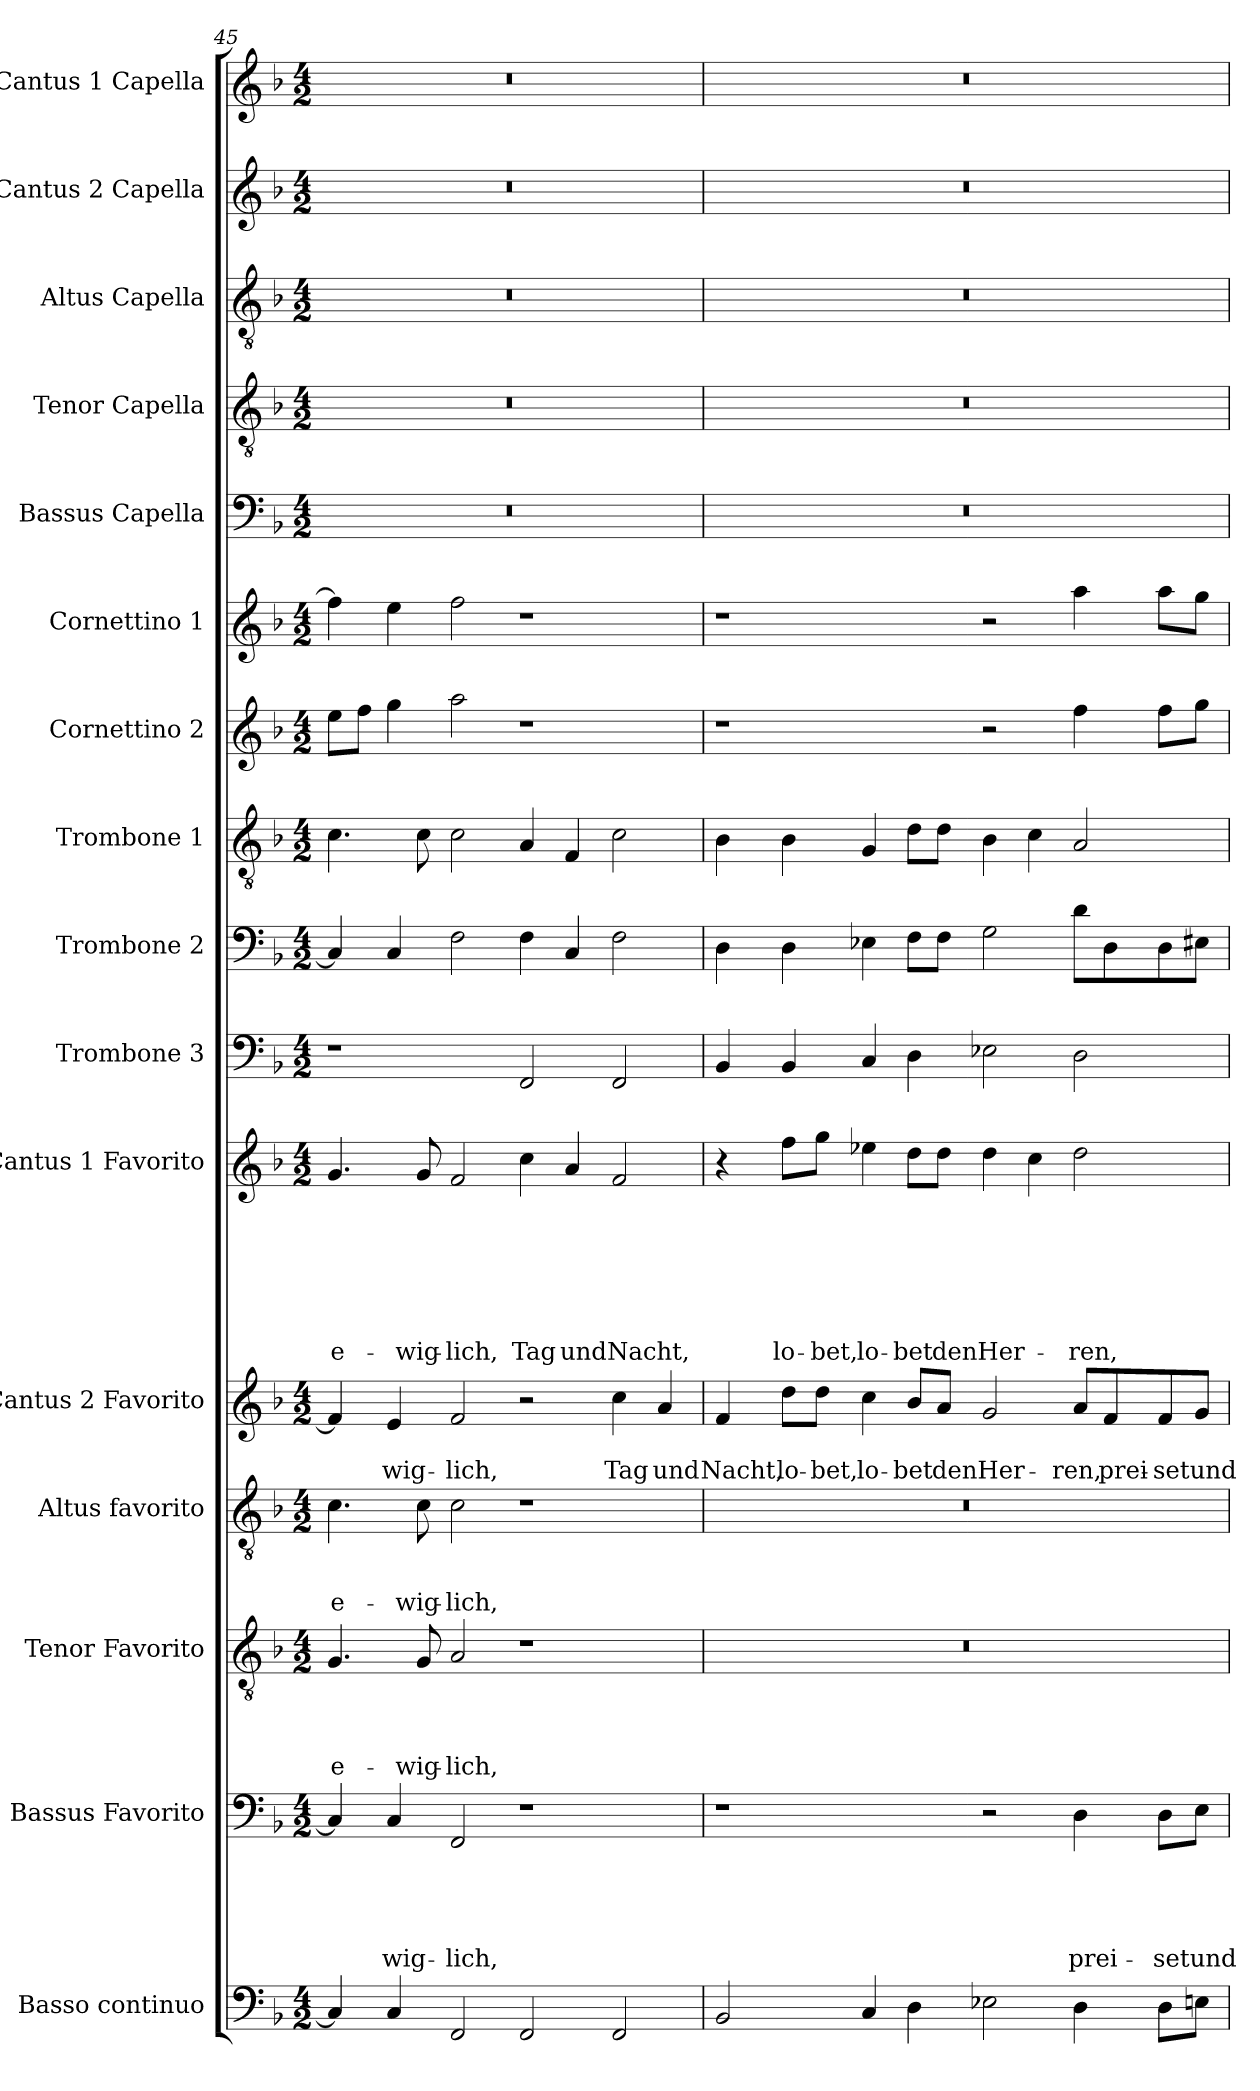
**kern	**kern	**text	**text	**text	**text	**text	**kern	**text	**text	**text	**text	**kern	**text	**text	**text	**kern	**text	**text	**kern	**text	**text	**text	**text	**text	**text	**text	**kern	**kern	**kern	**kern	**kern	**kern	**kern	**kern	**kern	**kern
*part16	*part15	*part15	*part15	*part15	*part15	*part15	*part14	*part14	*part14	*part14	*part14	*part13	*part13	*part13	*part13	*part12	*part12	*part12	*part11	*part11	*part11	*part11	*part11	*part11	*part11	*part11	*part10	*part9	*part8	*part7	*part6	*part5	*part4	*part3	*part2	*part1
*staff16	*staff15	*staff15	*staff15	*staff15	*staff15	*staff15	*staff14	*staff14	*staff14	*staff14	*staff14	*staff13	*staff13	*staff13	*staff13	*staff12	*staff12	*staff12	*staff11	*staff11	*staff11	*staff11	*staff11	*staff11	*staff11	*staff11	*staff10	*staff9	*staff8	*staff7	*staff6	*staff5	*staff4	*staff3	*staff2	*staff1
*I"Basso continuo	*I"Bassus Favorito	*	*	*	*	*	*I"Tenor Favorito	*	*	*	*	*I"Altus favorito	*	*	*	*I"Cantus 2 Favorito	*	*	*I"Cantus 1 Favorito	*	*	*	*	*	*	*	*I"Trombone 3	*I"Trombone 2	*I"Trombone 1	*I"Cornettino 2	*I"Cornettino 1	*I"Bassus Capella	*I"Tenor Capella	*I"Altus Capella	*I"Cantus 2 Capella	*I"Cantus 1 Capella
!!LO:PB:g=z
*clefF4	*clefF4	*	*	*	*	*	*clefGv2	*	*	*	*	*clefGv2	*	*	*	*clefG2	*	*	*clefG2	*	*	*	*	*	*	*	*clefF4	*clefF4	*clefGv2	*clefG2	*clefG2	*clefF4	*clefGv2	*clefGv2	*clefG2	*clefG2
*k[b-]	*k[b-]	*	*	*	*	*	*k[b-]	*	*	*	*	*k[b-]	*	*	*	*k[b-]	*	*	*k[b-]	*	*	*	*	*	*	*	*k[b-]	*k[b-]	*k[b-]	*k[b-]	*k[b-]	*k[b-]	*k[b-]	*k[b-]	*k[b-]	*k[b-]
*F:	*F:	*	*	*	*	*	*F:	*	*	*	*	*F:	*	*	*	*F:	*	*	*F:	*	*	*	*	*	*	*	*F:	*F:	*F:	*F:	*F:	*F:	*F:	*F:	*F:	*F:
*M4/2	*M4/2	*	*	*	*	*	*M4/2	*	*	*	*	*M4/2	*	*	*	*M4/2	*	*	*M4/2	*	*	*	*	*	*	*	*M4/2	*M4/2	*M4/2	*M4/2	*M4/2	*M4/2	*M4/2	*M4/2	*M4/2	*M4/2
=45	=45	=45	=45	=45	=45	=45	=45	=45	=45	=45	=45	=45	=45	=45	=45	=45	=45	=45	=45	=45	=45	=45	=45	=45	=45	=45	=45	=45	=45	=45	=45	=45	=45	=45	=45	=45
!	!	!	!	!	!	!	!	!	!	!	!LO:LY:b	!	!	!	!LO:LY:b	!	!	!	!	!	!	!	!	!	!	!LO:LY:b	!	!	!	!	!	!	!	!	!	!
4C/]	4C/]	.	.	.	.	.	4.G/	.	.	.	e-	4.c\	.	.	e-	4f/]	.	.	4.g/	.	.	.	.	.	.	e-	1r	4C/]	4.c\	8ee\L	4ff\]	0r	0r	0r	0r	0r
.	.	.	.	.	.	.	.	.	.	.	.	.	.	.	.	.	.	.	.	.	.	.	.	.	.	.	.	.	.	8ff\J	.	.	.	.	.	.
!	!	!	!	!	!	!LO:LY:b	!	!	!	!	!	!	!	!	!	!	!	!LO:LY:b	!	!	!	!	!	!	!	!	!	!	!	!	!	!	!	!	!	!
4C/	4C/	.	.	.	.	-wig-	.	.	.	.	.	.	.	.	.	4e/	.	-wig-	.	.	.	.	.	.	.	.	.	4C/	.	4gg\	4ee\	.	.	.	.	.
!	!	!	!	!	!	!	!	!	!	!	!LO:LY:b	!	!	!	!LO:LY:b	!	!	!	!	!	!	!	!	!	!	!LO:LY:b	!	!	!	!	!	!	!	!	!	!
.	.	.	.	.	.	.	8G/	.	.	.	-wig-	8c\	.	.	-wig-	.	.	.	8g/	.	.	.	.	.	.	-wig-	.	.	8c\	.	.	.	.	.	.	.
!	!	!	!	!	!	!LO:LY:b	!	!	!	!	!LO:LY:b	!	!	!	!LO:LY:b	!	!	!LO:LY:b	!	!	!	!	!	!	!	!LO:LY:b	!	!	!	!	!	!	!	!	!	!
2FF/	2FF/	.	.	.	.	-lich,	2A/	.	.	.	-lich,	2c\	.	.	-lich,	2f/	.	-lich,	2f/	.	.	.	.	.	.	-lich,	.	2F\	2c\	2aa\	2ff\	.	.	.	.	.
!	!	!	!	!	!	!	!	!	!	!	!	!	!	!	!	!	!	!	!	!	!	!	!	!	!	!LO:LY:b	!	!	!	!	!	!	!	!	!	!
2FF/	1r	.	.	.	.	.	1r	.	.	.	.	1r	.	.	.	2r	.	.	4cc\	.	.	.	.	.	.	Tag	2FF/	4F\	4A/	1r	1r	.	.	.	.	.
!	!	!	!	!	!	!	!	!	!	!	!	!	!	!	!	!	!	!	!	!	!	!	!	!	!	!LO:LY:b	!	!	!	!	!	!	!	!	!	!
.	.	.	.	.	.	.	.	.	.	.	.	.	.	.	.	.	.	.	4a/	.	.	.	.	.	.	und	.	4C/	4F/	.	.	.	.	.	.	.
!	!	!	!	!	!	!	!	!	!	!	!	!	!	!	!	!	!	!LO:LY:b	!	!	!	!	!	!	!	!LO:LY:b	!	!	!	!	!	!	!	!	!	!
2FF/	.	.	.	.	.	.	.	.	.	.	.	.	.	.	.	4cc\	.	Tag	2f/	.	.	.	.	.	.	Nacht,	2FF/	2F\	2c\	.	.	.	.	.	.	.
!	!	!	!	!	!	!	!	!	!	!	!	!	!	!	!	!	!	!LO:LY:b	!	!	!	!	!	!	!	!	!	!	!	!	!	!	!	!	!	!
.	.	.	.	.	.	.	.	.	.	.	.	.	.	.	.	4a/	.	und	.	.	.	.	.	.	.	.	.	.	.	.	.	.	.	.	.	.
=46	=46	=46	=46	=46	=46	=46	=46	=46	=46	=46	=46	=46	=46	=46	=46	=46	=46	=46	=46	=46	=46	=46	=46	=46	=46	=46	=46	=46	=46	=46	=46	=46	=46	=46	=46	=46
!	!	!	!	!	!	!	!	!	!	!	!	!	!	!	!	!	!	!LO:LY:b	!	!	!	!	!	!	!	!	!	!	!	!	!	!	!	!	!	!
2BB-/	1r	.	.	.	.	.	0r	.	.	.	.	0r	.	.	.	4f/	.	Nacht,	4r	.	.	.	.	.	.	.	4BB-/	4D\	4B-\	1r	1r	0r	0r	0r	0r	0r
!	!	!	!	!	!	!	!	!	!	!	!	!	!	!	!	!	!	!LO:LY:b	!	!	!	!	!	!	!	!LO:LY:b	!	!	!	!	!	!	!	!	!	!
.	.	.	.	.	.	.	.	.	.	.	.	.	.	.	.	8dd\L	.	lo-	8ff\L	.	.	.	.	.	.	lo-	4BB-/	4D\	4B-\	.	.	.	.	.	.	.
!	!	!	!	!	!	!	!	!	!	!	!	!	!	!	!	!	!	!LO:LY:b	!	!	!	!	!	!	!	!LO:LY:b	!	!	!	!	!	!	!	!	!	!
.	.	.	.	.	.	.	.	.	.	.	.	.	.	.	.	8dd\J	.	-bet,	8gg\J	.	.	.	.	.	.	-bet,	.	.	.	.	.	.	.	.	.	.
!	!	!	!	!	!	!	!	!	!	!	!	!	!	!	!	!	!	!LO:LY:b	!	!	!	!	!	!	!	!LO:LY:b	!	!	!	!	!	!	!	!	!	!
4C/	.	.	.	.	.	.	.	.	.	.	.	.	.	.	.	4cc\	.	lo-	4ee-X\	.	.	.	.	.	.	lo-	4C/	4E-X\	4G/	.	.	.	.	.	.	.
!	!	!	!	!	!	!	!	!	!	!	!	!	!	!	!	!	!	!LO:LY:b	!	!	!	!	!	!	!	!LO:LY:b	!	!	!	!	!	!	!	!	!	!
4D\	.	.	.	.	.	.	.	.	.	.	.	.	.	.	.	8b-/L	.	-bet	8dd\L	.	.	.	.	.	.	-bet	4D\	8F\L	8d\L	.	.	.	.	.	.	.
!	!	!	!	!	!	!	!	!	!	!	!	!	!	!	!	!	!	!LO:LY:b	!	!	!	!	!	!	!	!LO:LY:b	!	!	!	!	!	!	!	!	!	!
.	.	.	.	.	.	.	.	.	.	.	.	.	.	.	.	8a/J	.	den	8dd\J	.	.	.	.	.	.	den	.	8F\J	8d\J	.	.	.	.	.	.	.
!	!	!	!	!	!	!	!	!	!	!	!	!	!	!	!	!	!	!LO:LY:b	!	!	!	!	!	!	!	!LO:LY:b	!	!	!	!	!	!	!	!	!	!
2E-X\	2r	.	.	.	.	.	.	.	.	.	.	.	.	.	.	2g/	.	Her-	4dd\	.	.	.	.	.	.	Her-	2E-X\	2G\	4B-\	2r	2r	.	.	.	.	.
.	.	.	.	.	.	.	.	.	.	.	.	.	.	.	.	.	.	.	4cc\	.	.	.	.	.	.	.	.	.	4c\	.	.	.	.	.	.	.
!	!	!	!	!	!	!LO:LY:b	!	!	!	!	!	!	!	!	!	!	!	!LO:LY:b	!	!	!	!	!	!	!	!LO:LY:b	!	!	!	!	!	!	!	!	!	!
4D\	4D\	.	.	.	.	prei-	.	.	.	.	.	.	.	.	.	8a/L	.	-ren,	2dd\	.	.	.	.	.	.	-ren,	2D\	8d\L	2A/	4ff\	4aa\	.	.	.	.	.
!	!	!	!	!	!	!	!	!	!	!	!	!	!	!	!	!	!	!LO:LY:b	!	!	!	!	!	!	!	!	!	!	!	!	!	!	!	!	!	!
.	.	.	.	.	.	.	.	.	.	.	.	.	.	.	.	8f/	.	prei-	.	.	.	.	.	.	.	.	.	8D\	.	.	.	.	.	.	.	.
!	!	!	!	!	!	!LO:LY:b	!	!	!	!	!	!	!	!	!	!	!	!LO:LY:b	!	!	!	!	!	!	!	!	!	!	!	!	!	!	!	!	!	!
8D\L	8D\L	.	.	.	.	-set	.	.	.	.	.	.	.	.	.	8f/	.	-set	.	.	.	.	.	.	.	.	.	8D\	.	8ff\L	8aa\L	.	.	.	.	.
!	!	!	!	!	!	!LO:LY:b	!	!	!	!	!	!	!	!	!	!	!	!LO:LY:b	!	!	!	!	!	!	!	!	!	!	!	!	!	!	!	!	!	!
8En\J	8E\J	.	.	.	.	und	.	.	.	.	.	.	.	.	.	8g/J	.	und	.	.	.	.	.	.	.	.	.	8E#X\J	.	8gg\J	8gg\J	.	.	.	.	.
=	=	=	=	=	=	=	=	=	=	=	=	=	=	=	=	=	=	=	=	=	=	=	=	=	=	=	=	=	=	=	=	=	=	=	=	=
*-	*-	*-	*-	*-	*-	*-	*-	*-	*-	*-	*-	*-	*-	*-	*-	*-	*-	*-	*-	*-	*-	*-	*-	*-	*-	*-	*-	*-	*-	*-	*-	*-	*-	*-	*-	*-
